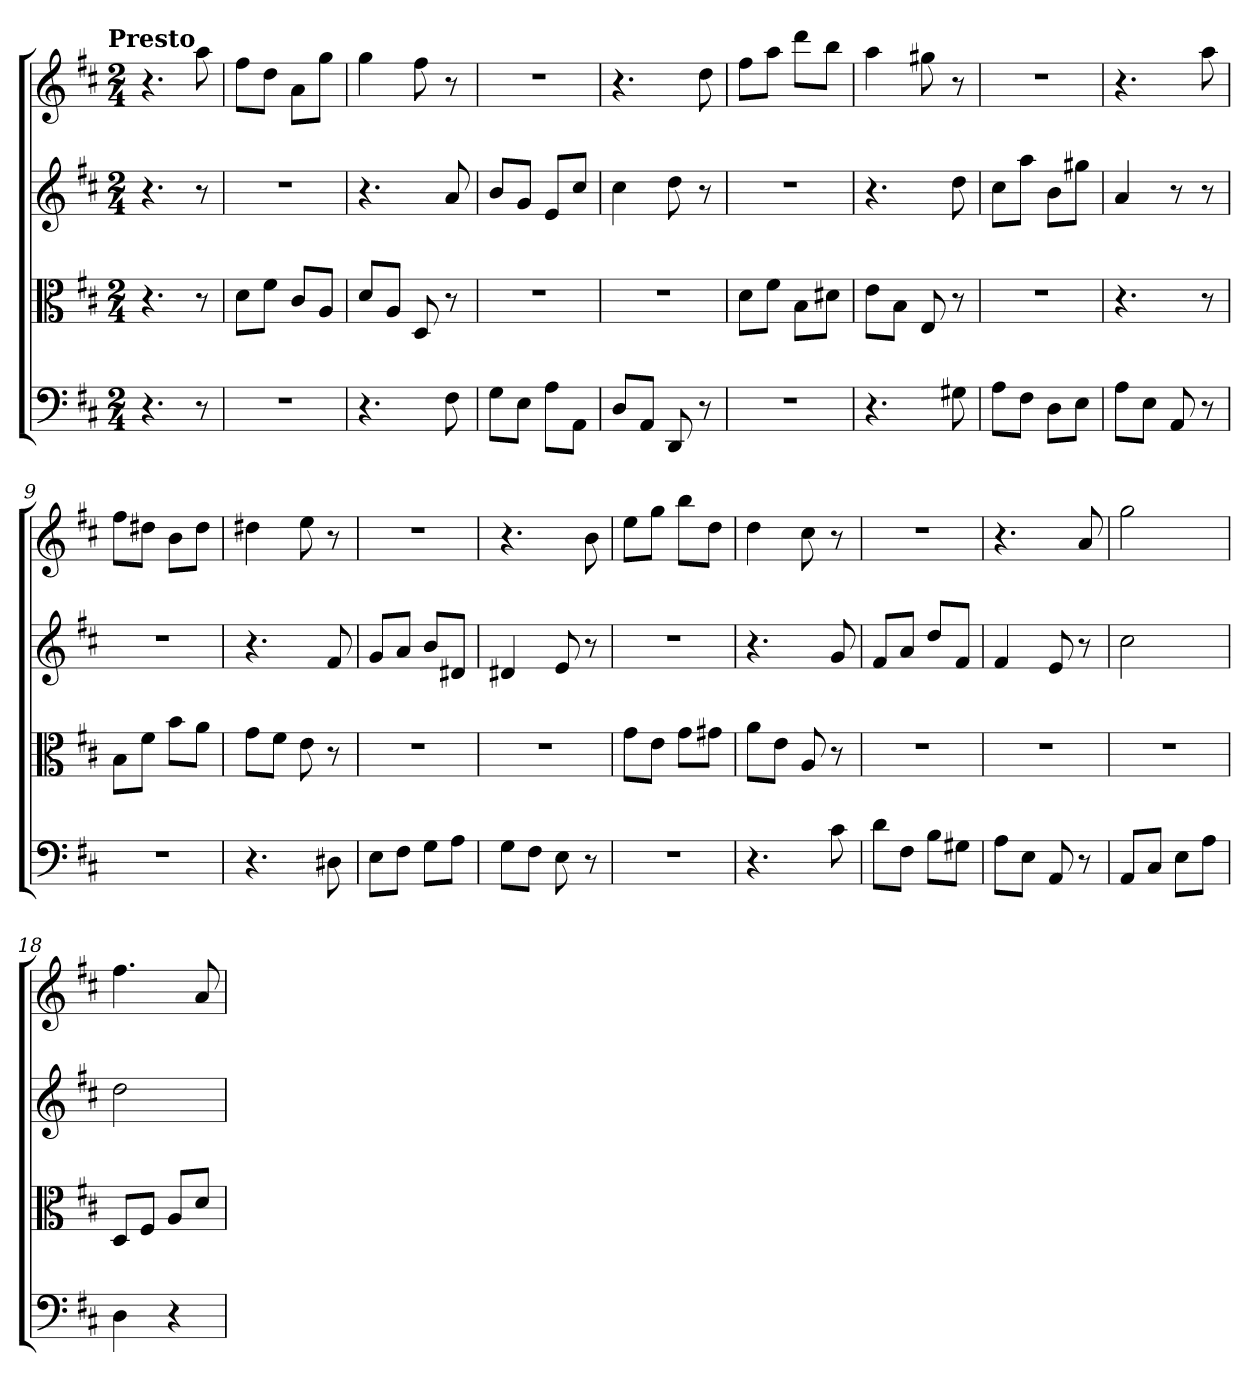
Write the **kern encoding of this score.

**kern	**kern	**kern	**kern
*part4	*part3	*part2	*part1
*staff4	*staff3	*staff2	*staff1
*clefF4	*clefC3	*clefG2	*clefG2
*k[f#c#]	*k[f#c#]	*k[f#c#]	*k[f#c#]
*D:	*D:	*D:	*D:
!!LO:TX:omd:t=Presto
*M2/4	*M2/4	*M2/4	*M2/4
*MM184	*MM184	*MM184	*MM184
=	=	=	=
4.r	4.r	4.r	4.r
8r	8r	8r	8aa
=1	=1	=1	=1
2r	8d\L	2r	8ff#\L
.	8f#\J	.	8dd\J
.	8c#/L	.	8a\L
.	8A/J	.	8gg\J
=2	=2	=2	=2
4.r	8d/L	4.r	4gg
.	8A/J	.	.
.	8D	.	8ff#
8F#	8r	8a	8r
=3	=3	=3	=3
8G\L	2r	8b/L	2r
8E\J	.	8g/J	.
8A\L	.	8e/L	.
8AA\J	.	8cc#/J	.
=4	=4	=4	=4
8D/L	2r	4cc#	4.r
8AA/J	.	.	.
8DD	.	8dd	.
8r	.	8r	8dd
=5	=5	=5	=5
2r	8d\L	2r	8ff#\L
.	8f#\J	.	8aa\J
.	8B\L	.	8ddd\L
.	8d#X\J	.	8bb\J
=6	=6	=6	=6
4.r	8e\L	4.r	4aa
.	8B\J	.	.
.	8E	.	8gg#X
8G#X	8r	8dd	8r
=7	=7	=7	=7
8A\L	2r	8cc#\L	2r
8F#\J	.	8aa\J	.
8D\L	.	8b\L	.
8E\J	.	8gg#X\J	.
=8	=8	=8	=8
8A\L	4.r	4a	4.r
8E\J	.	.	.
8AA	.	8r	.
8r	8r	8r	8aa
=9	=9	=9	=9
2r	8B\L	2r	8ff#\L
.	8f#\J	.	8dd#X\J
.	8b\L	.	8b\L
.	8a\J	.	8dd#\J
=10	=10	=10	=10
4.r	8g\L	4.r	4dd#X
.	8f#\J	.	.
.	8e	.	8ee
8D#X	8r	8f#	8r
=11	=11	=11	=11
8E\L	2r	8g/L	2r
8F#\J	.	8a/J	.
8G\L	.	8b/L	.
8A\J	.	8d#X/J	.
=12	=12	=12	=12
8G\L	2r	4d#X	4.r
8F#\J	.	.	.
8E	.	8e	.
8r	.	8r	8b
=13	=13	=13	=13
2r	8g\L	2r	8ee\L
.	8e\J	.	8gg\J
.	8g\L	.	8bb\L
.	8g#X\J	.	8dd\J
=14	=14	=14	=14
4.r	8a\L	4.r	4dd
.	8e\J	.	.
.	8A	.	8cc#
8c#	8r	8g	8r
=15	=15	=15	=15
8d\L	2r	8f#/L	2r
8F#\J	.	8a/J	.
8B\L	.	8dd/L	.
8G#X\J	.	8f#/J	.
=16	=16	=16	=16
8A\L	2r	4f#	4.r
8E\J	.	.	.
8AA	.	8e	.
8r	.	8r	8a
=17	=17	=17	=17
8AA/L	2r	2cc#	2gg
8C#/J	.	.	.
8E\L	.	.	.
8A\J	.	.	.
=18	=18	=18	=18
4D	8D/L	2dd	4.ff#
.	8F#/J	.	.
4r	8A/L	.	.
.	8d/J	.	8a
=	=	=	=
*-	*-	*-	*-
